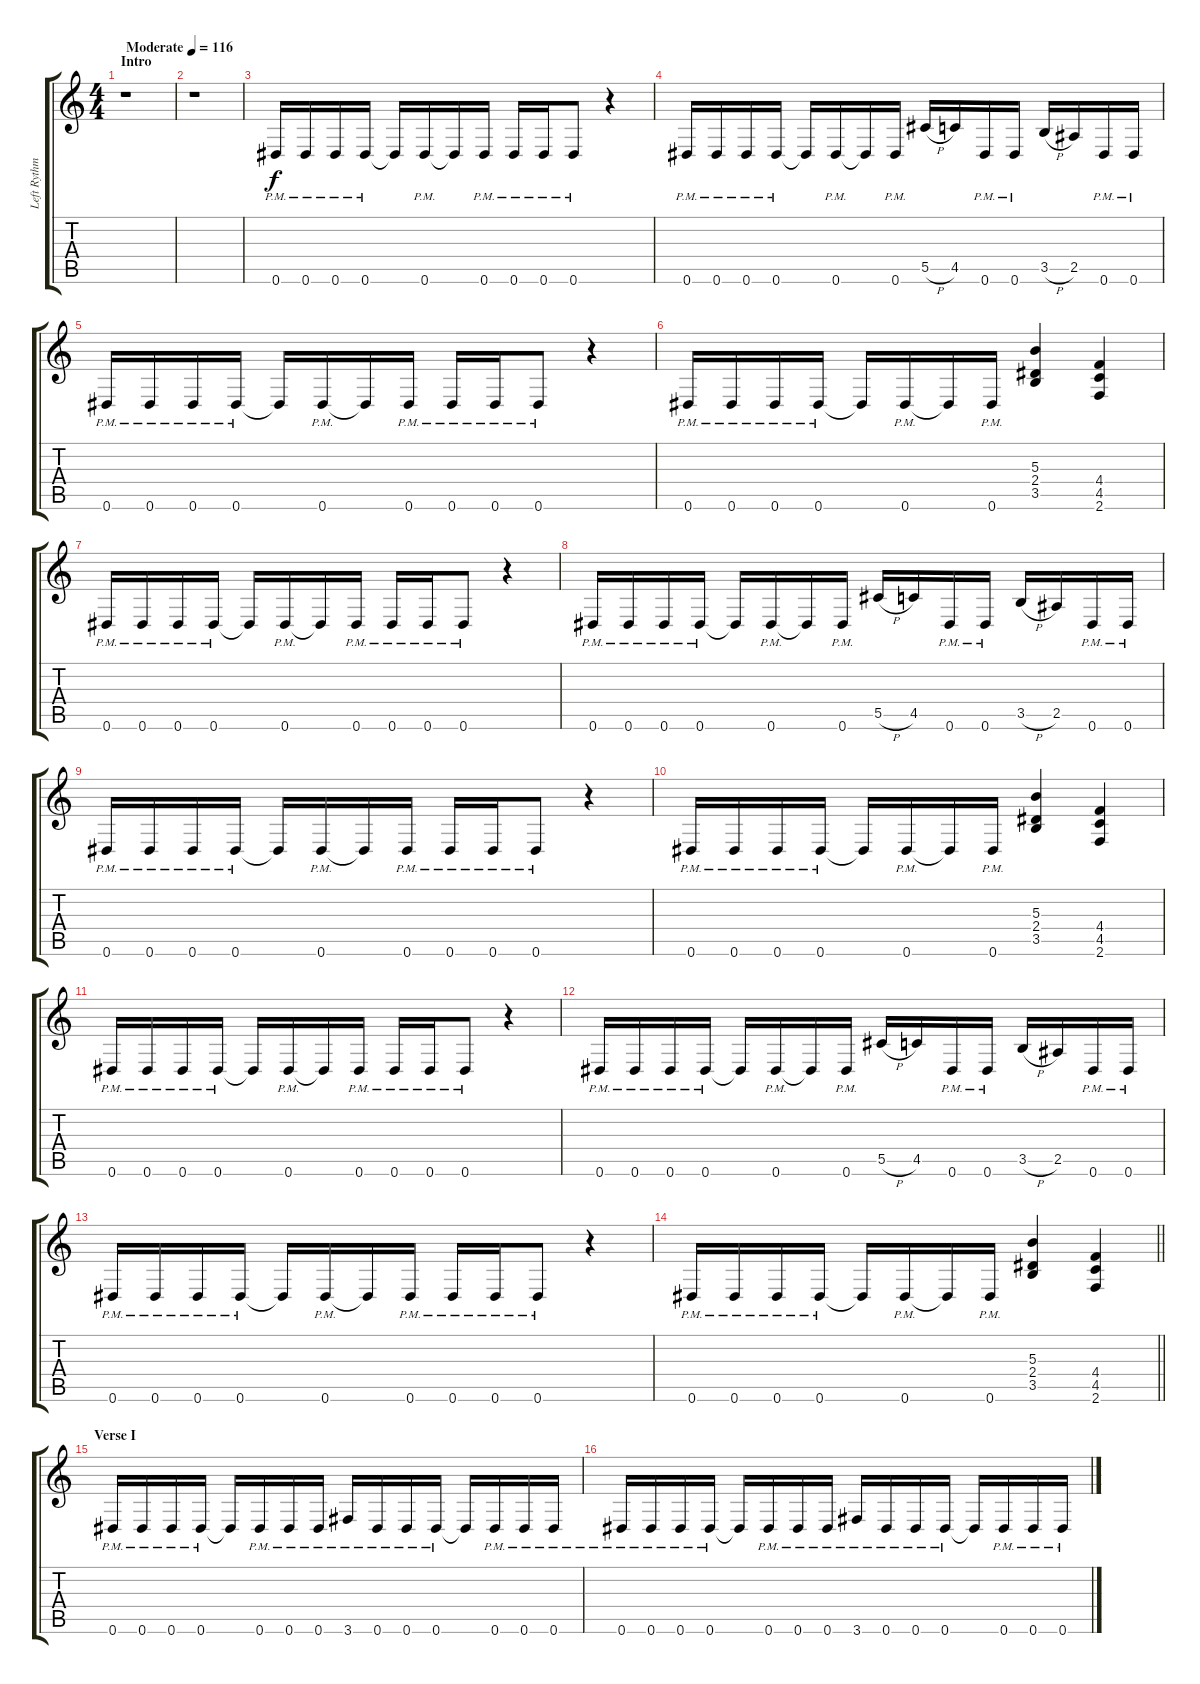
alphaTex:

\track ("Left Rythm" "Left Rythm") {instrument distortionguitar}
\staff {score tabs}
\tuning (Eb4 Bb3 Gb3 Db3 Ab2 Eb2) {hide}
\ts (4 4)
\section ("" "Intro")
\tempo (116 "Moderate")
\clef g2
\ks c
r.1{dy f instrument distortionguitar} |
r.1 |
0.6{pm}.16 0.6{pm}.16 0.6{pm}.16 0.6{pm}.16 0.6{t}.16 0.6{pm}.16 0.6{t}.16 0.6{pm}.16 0.6{pm}.16 0.6{pm}.16 0.6{pm}.8 r.4 |
0.6{pm}.16 0.6{pm}.16 0.6{pm}.16 0.6{pm}.16 0.6{t}.16 0.6{pm}.16 0.6{t}.16 0.6{pm}.16 5.5{h}.16 4.5.16 0.6{pm}.16 0.6{pm}.16 3.5{h}.16 2.5.16 0.6{pm}.16 0.6{pm}.16 |
0.6{pm}.16 0.6{pm}.16 0.6{pm}.16 0.6{pm}.16 0.6{t}.16 0.6{pm}.16 0.6{t}.16 0.6{pm}.16 0.6{pm}.16 0.6{pm}.16 0.6{pm}.8 r.4 |
0.6{pm}.16 0.6{pm}.16 0.6{pm}.16 0.6{pm}.16 0.6{t}.16 0.6{pm}.16 0.6{t}.16 0.6{pm}.16 (5.3 2.4 3.5).4 (4.4 4.5 2.6).4 |
0.6{pm}.16 0.6{pm}.16 0.6{pm}.16 0.6{pm}.16 0.6{t}.16 0.6{pm}.16 0.6{t}.16 0.6{pm}.16 0.6{pm}.16 0.6{pm}.16 0.6{pm}.8 r.4 |
0.6{pm}.16 0.6{pm}.16 0.6{pm}.16 0.6{pm}.16 0.6{t}.16 0.6{pm}.16 0.6{t}.16 0.6{pm}.16 5.5{h}.16 4.5.16 0.6{pm}.16 0.6{pm}.16 3.5{h}.16 2.5.16 0.6{pm}.16 0.6{pm}.16 |
0.6{pm}.16 0.6{pm}.16 0.6{pm}.16 0.6{pm}.16 0.6{t}.16 0.6{pm}.16 0.6{t}.16 0.6{pm}.16 0.6{pm}.16 0.6{pm}.16 0.6{pm}.8 r.4 |
0.6{pm}.16 0.6{pm}.16 0.6{pm}.16 0.6{pm}.16 0.6{t}.16 0.6{pm}.16 0.6{t}.16 0.6{pm}.16 (5.3 2.4 3.5).4 (4.4 4.5 2.6).4 |
0.6{pm}.16 0.6{pm}.16 0.6{pm}.16 0.6{pm}.16 0.6{t}.16 0.6{pm}.16 0.6{t}.16 0.6{pm}.16 0.6{pm}.16 0.6{pm}.16 0.6{pm}.8 r.4 |
0.6{pm}.16 0.6{pm}.16 0.6{pm}.16 0.6{pm}.16 0.6{t}.16 0.6{pm}.16 0.6{t}.16 0.6{pm}.16 5.5{h}.16 4.5.16 0.6{pm}.16 0.6{pm}.16 3.5{h}.16 2.5.16 0.6{pm}.16 0.6{pm}.16 |
0.6{pm}.16 0.6{pm}.16 0.6{pm}.16 0.6{pm}.16 0.6{t}.16 0.6{pm}.16 0.6{t}.16 0.6{pm}.16 0.6{pm}.16 0.6{pm}.16 0.6{pm}.8 r.4 |
\barLineRight lightlight
0.6{pm}.16 0.6{pm}.16 0.6{pm}.16 0.6{pm}.16 0.6{t}.16 0.6{pm}.16 0.6{t}.16 0.6{pm}.16 (5.3 2.4 3.5).4 (4.4 4.5 2.6).4 |
\section ("" "Verse I")
0.6{pm}.16 0.6{pm}.16 0.6{pm}.16 0.6{pm}.16 0.6{t}.16 0.6{pm}.16 0.6{pm}.16 0.6{pm}.16 3.6{pm}.16 0.6{pm}.16 0.6{pm}.16 0.6{pm}.16 0.6{t}.16 0.6{pm}.16 0.6{pm}.16 0.6{pm}.16 |
0.6{pm}.16 0.6{pm}.16 0.6{pm}.16 0.6{pm}.16 0.6{t}.16 0.6{pm}.16 0.6{pm}.16 0.6{pm}.16 3.6{pm}.16 0.6{pm}.16 0.6{pm}.16 0.6{pm}.16 0.6{t}.16 0.6{pm}.16 0.6{pm}.16 0.6{pm}.16
